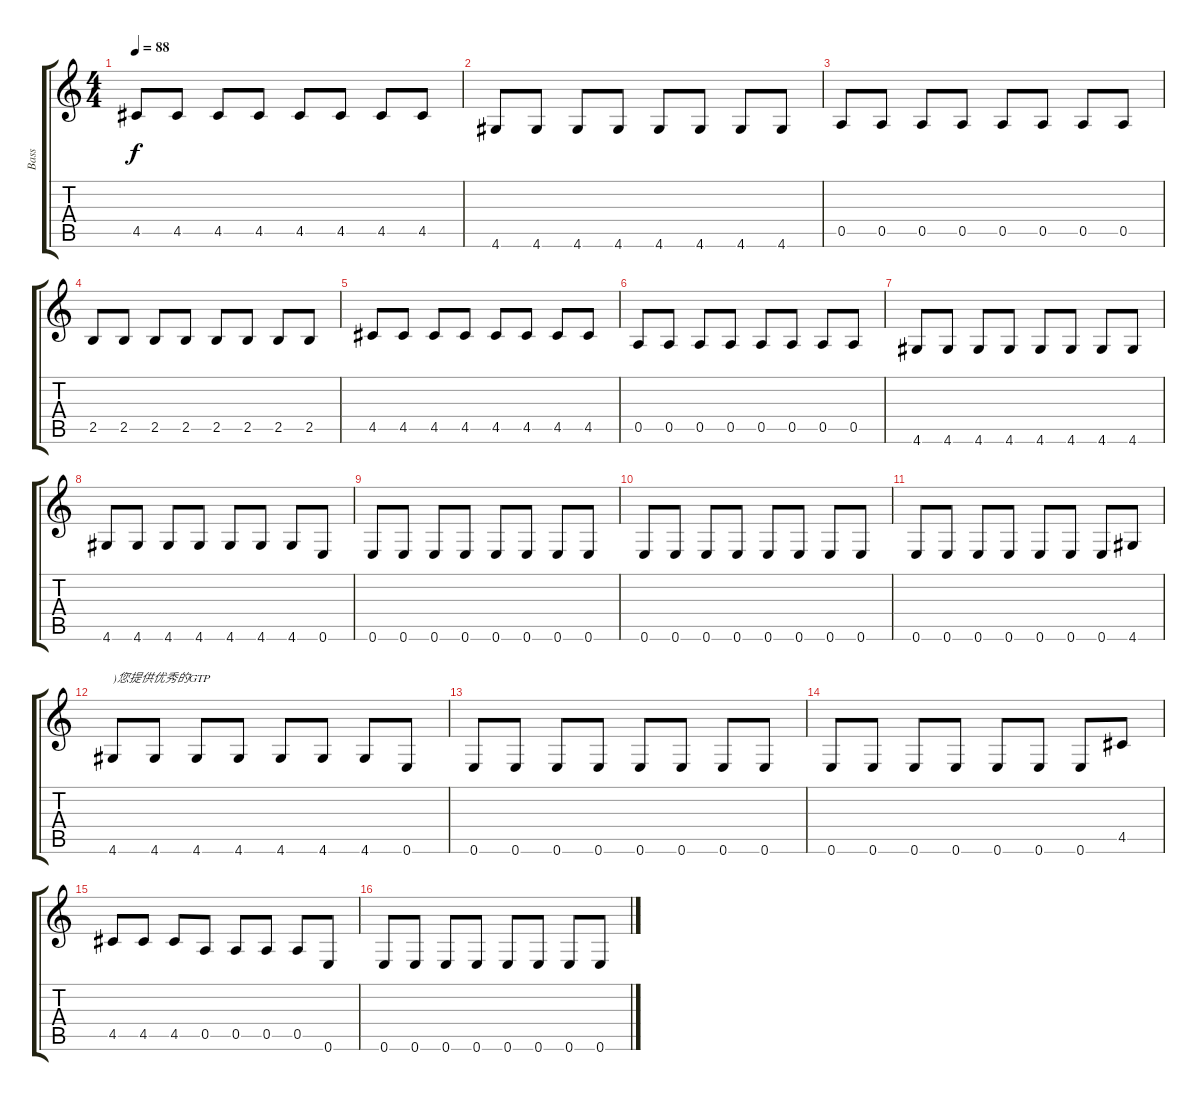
\track ("Bass" "Bass") {instrument electricbassfinger}
\staff {score tabs}
\tuning (E4 B3 G3 D3 A2 E2) {hide}
\ts (4 4)
\tempo 88
\clef g2
\ks c
4.5.8{dy f} 4.5.8 4.5.8 4.5.8 4.5.8 4.5.8 4.5.8 4.5.8 |
4.6.8 4.6.8 4.6.8 4.6.8 4.6.8 4.6.8 4.6.8 4.6.8 |
0.5.8 0.5.8 0.5.8 0.5.8 0.5.8 0.5.8 0.5.8 0.5.8 |
2.5.8 2.5.8 2.5.8 2.5.8 2.5.8 2.5.8 2.5.8 2.5.8 |
4.5.8 4.5.8 4.5.8 4.5.8 4.5.8 4.5.8 4.5.8 4.5.8 |
0.5.8 0.5.8 0.5.8 0.5.8 0.5.8 0.5.8 0.5.8 0.5.8 |
4.6.8 4.6.8 4.6.8 4.6.8 4.6.8 4.6.8 4.6.8 4.6.8 |
4.6.8 4.6.8 4.6.8 4.6.8 4.6.8 4.6.8 4.6.8 0.6.8 |
0.6.8 0.6.8 0.6.8 0.6.8 0.6.8 0.6.8 0.6.8 0.6.8 |
0.6.8 0.6.8 0.6.8 0.6.8 0.6.8 0.6.8 0.6.8 0.6.8 |
0.6.8 0.6.8 0.6.8 0.6.8 0.6.8 0.6.8 0.6.8 4.6.8 |
4.6.8{txt ")您提供优秀的GTP"} 4.6.8 4.6.8 4.6.8 4.6.8 4.6.8 4.6.8 0.6.8 |
0.6.8 0.6.8 0.6.8 0.6.8 0.6.8 0.6.8 0.6.8 0.6.8 |
0.6.8 0.6.8 0.6.8 0.6.8 0.6.8 0.6.8 0.6.8 4.5.8 |
4.5.8 4.5.8 4.5.8 0.5.8 0.5.8 0.5.8 0.5.8 0.6.8 |
0.6.8 0.6.8 0.6.8 0.6.8 0.6.8 0.6.8 0.6.8 0.6.8
